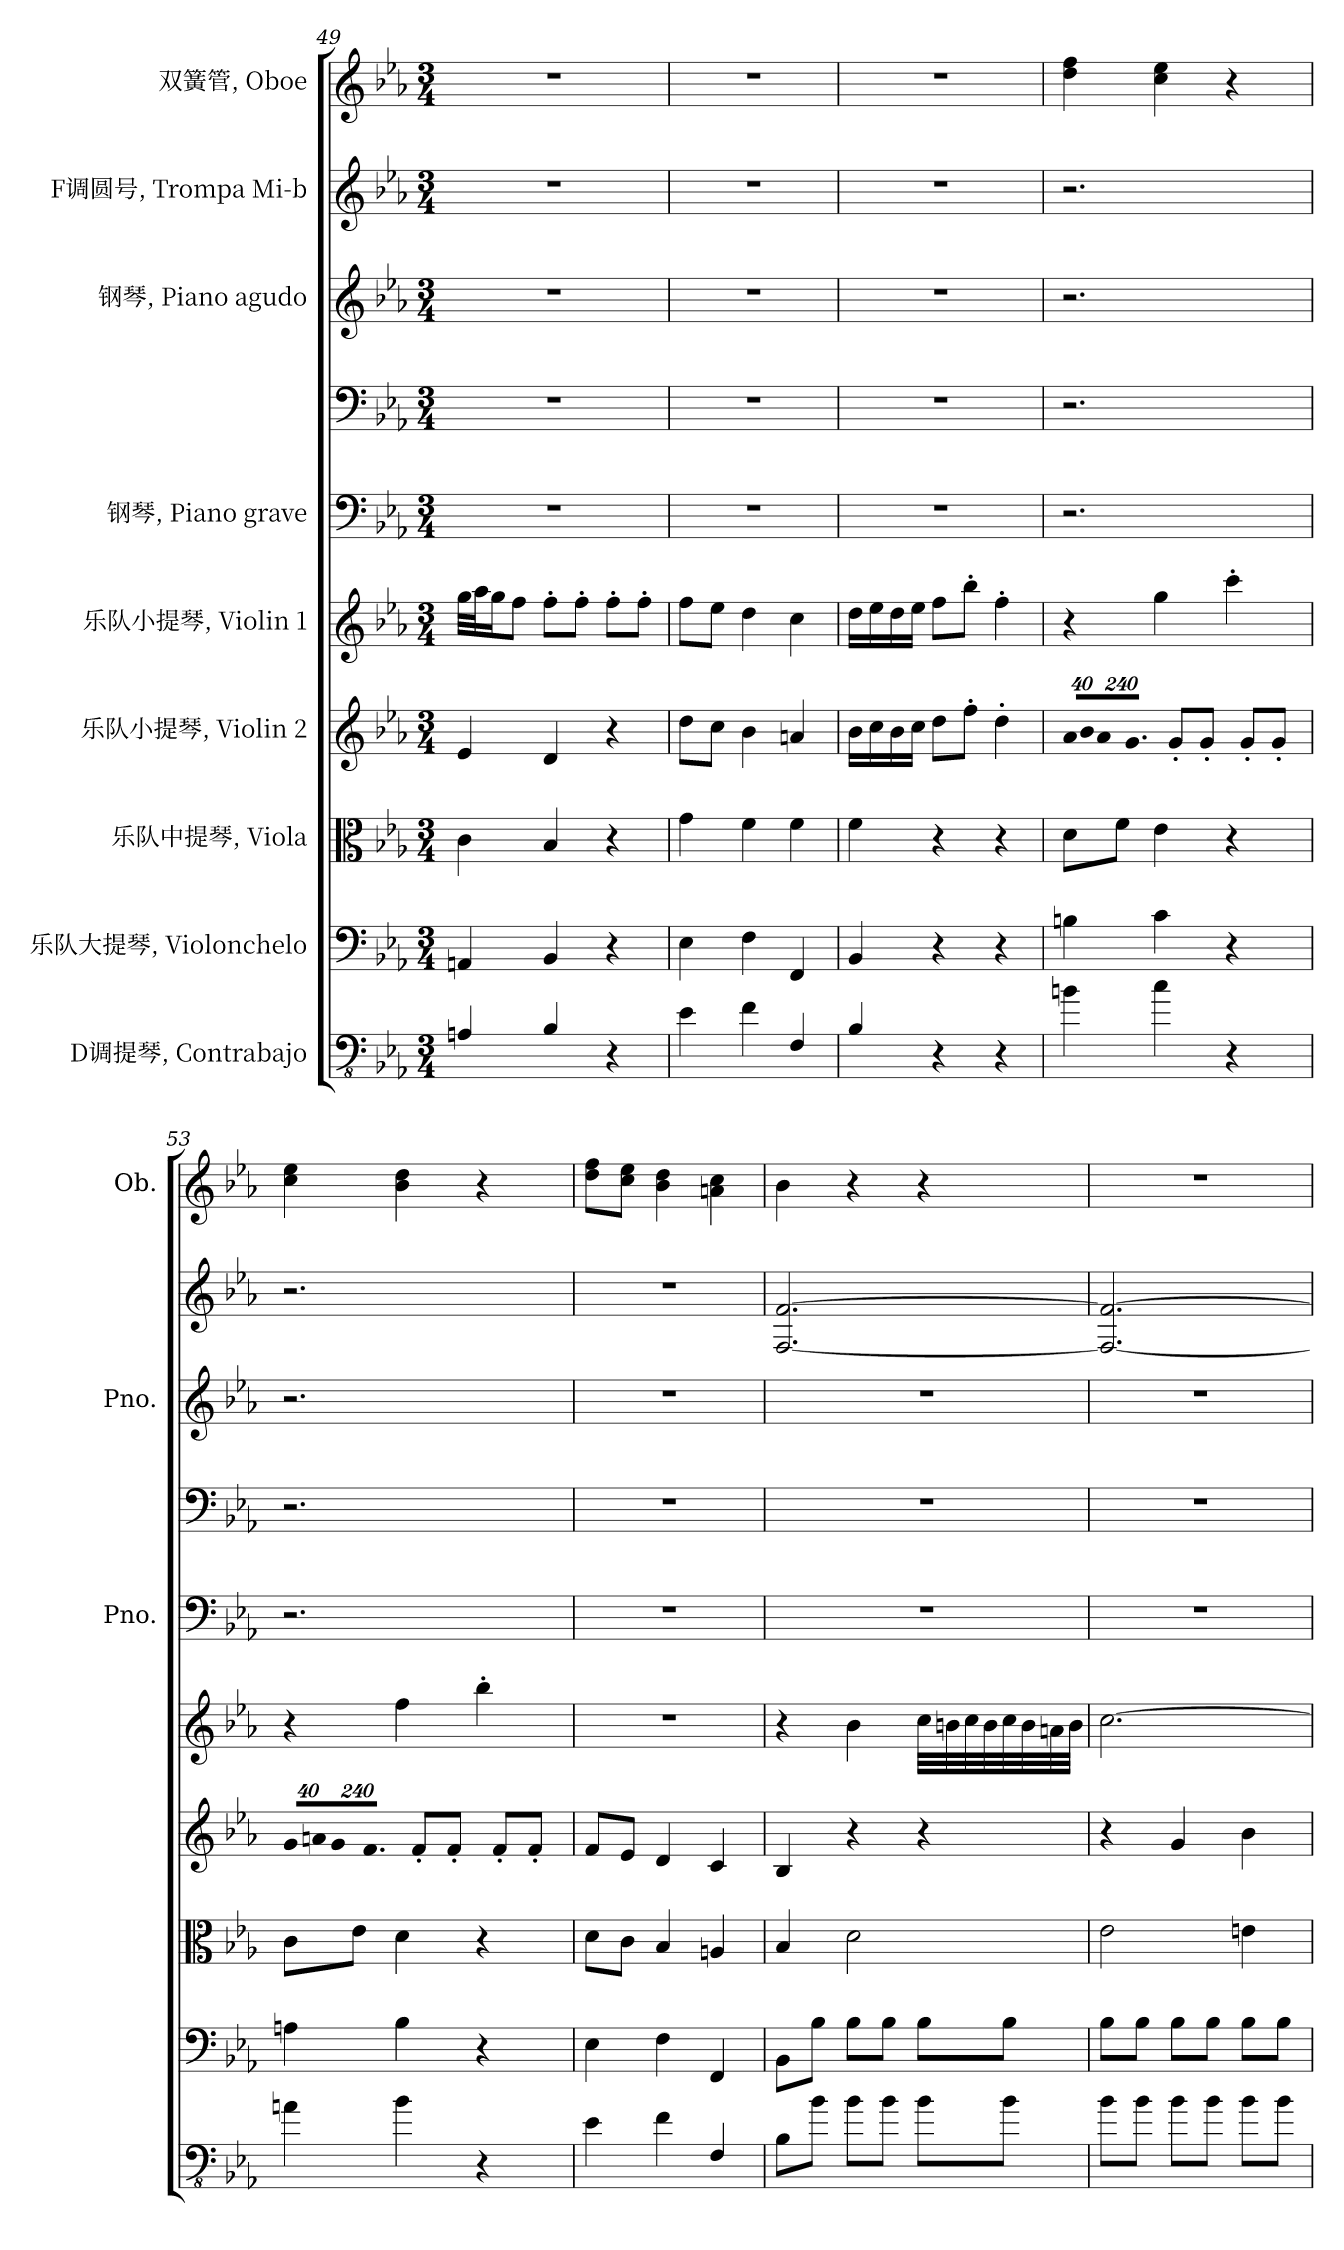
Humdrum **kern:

**kern	**kern	**kern	**kern	**kern	**kern	**kern	**kern	**kern	**kern
*part9	*part8	*part7	*part6	*part5	*part4	*part4	*part3	*part2	*part1
*staff10	*staff9	*staff8	*staff7	*staff6	*staff5	*staff4	*staff3	*staff2	*staff1
*I"D调提琴, Contrabajo	*I"乐队大提琴, Violonchelo	*I"乐队中提琴, Viola	*I"乐队小提琴, Violin 2	*I"乐队小提琴, Violin 1	*I"钢琴, Piano grave	*	*I"钢琴, Piano agudo	*I"F调圆号, Trompa Mi-b	*I"双簧管, Oboe
*	*	*	*	*	*I'Pno.	*	*I'Pno.	*	*I'Ob.
*clefFv4	*clefF4	*clefC3	*clefG2	*clefG2	*clefF4	*clefF4	*clefG2	*clefG2	*clefG2
*ITrd7c12	*	*	*	*	*	*	*	*ITrd4c7	*
*k[b-e-a-]	*k[b-e-a-]	*k[b-e-a-]	*k[b-e-a-]	*k[b-e-a-]	*k[b-e-a-]	*k[b-e-a-]	*k[b-e-a-]	*k[b-e-a-d-]	*k[b-e-a-]
*M3/4	*M3/4	*M3/4	*M3/4	*M3/4	*M3/4	*M3/4	*M3/4	*M3/4	*M3/4
=49	=49	=49	=49	=49	=49	=49	=49	=49	=49
4AAAn/	4AAn/	4c\	4e-/	32gg\LLL	2.r	2.r	2.r	2.r	2.r
.	.	.	.	32aa-\J	.	.	.	.	.
.	.	.	.	16gg\J	.	.	.	.	.
.	.	.	.	8ff\J	.	.	.	.	.
4BBB-/	4BB-/	4B-/	4d/	8ff'\L	.	.	.	.	.
.	.	.	.	8ff'\J	.	.	.	.	.
4r	4r	4r	4r	8ff'\L	.	.	.	.	.
.	.	.	.	8ff'\J	.	.	.	.	.
=50	=50	=50	=50	=50	=50	=50	=50	=50	=50
4EE-\	4E-\	4g\	8dd\L	8ff\L	2.r	2.r	2.r	2.r	2.r
.	.	.	8cc\J	8ee-\J	.	.	.	.	.
4FF\	4F\	4f\	4b-\	4dd\	.	.	.	.	.
4FFF/	4FF/	4f\	4an/	4cc\	.	.	.	.	.
=51	=51	=51	=51	=51	=51	=51	=51	=51	=51
4BBB-/	4BB-/	4f\	16b-\LL	16dd\LL	2.r	2.r	2.r	2.r	2.r
.	.	.	16cc\	16ee-\	.	.	.	.	.
.	.	.	16b-\	16dd\	.	.	.	.	.
.	.	.	16cc\JJ	16ee-\JJ	.	.	.	.	.
4r	4r	4r	8dd\L	8ff\L	.	.	.	.	.
.	.	.	8ff'\J	8bb-'\J	.	.	.	.	.
4r	4r	4r	4dd'\	4ff'\	.	.	.	.	.
=52	=52	=52	=52	=52	=52	=52	=52	=52	=52
*	*	*	*Xbrackettup	*	*	*	*	*	*
!	!	!	!LO:N:vis=32	!	!	!	!	!	!
4BBn\	4Bn\	8d\L	640%23a-/LLL	4r	2.r	2.r	2.r	2.r	4dd\ 4ff\
!	!	!	!LO:N:vis=32	!	!	!	!	!	!
.	.	.	640%23b-/J	.	.	.	.	.	.
!	!	!	!LO:N:vis=16	!	!	!	!	!	!
.	.	.	1920%137a-/	.	.	.	.	.	.
.	.	8f\J	.	.	.	.	.	.	.
!	!	!	!LO:N:vis=16.	!	!	!	!	!	!
.	.	.	960%103g/JJ	.	.	.	.	.	.
4C\	4c\	4e-\	.	4gg\	.	.	.	.	4cc\ 4ee-\
.	.	.	8g'/L	.	.	.	.	.	.
.	.	.	8g'/J	.	.	.	.	.	.
4r	4r	4r	.	4ccc'\	.	.	.	.	4r
.	.	.	8g'/L	.	.	.	.	.	.
.	.	.	8g'/J	.	.	.	.	.	.
1920ryy	1920ryy	1920ryy	.	1920ryy	1920ryy	1920ryy	1920ryy	1920ryy	1920ryy
!!LO:PB:g=z
=53	=53	=53	=53	=53	=53	=53	=53	=53	=53
!	!	!	!LO:N:vis=32	!	!	!	!	!	!
4AAn\	4An\	8c\L	640%23g/LLL	4r	2.r	2.r	2.r	2.r	4cc\ 4ee-\
!	!	!	!LO:N:vis=32	!	!	!	!	!	!
.	.	.	640%23an/J	.	.	.	.	.	.
!	!	!	!LO:N:vis=16	!	!	!	!	!	!
.	.	.	1920%137g/	.	.	.	.	.	.
.	.	8e-\J	.	.	.	.	.	.	.
!	!	!	!LO:N:vis=16.	!	!	!	!	!	!
.	.	.	960%103f/JJ	.	.	.	.	.	.
4BB-\	4B-\	4d\	.	4ff\	.	.	.	.	4b-\ 4dd\
.	.	.	8f'/L	.	.	.	.	.	.
.	.	.	8f'/J	.	.	.	.	.	.
4r	4r	4r	.	4bb-'\	.	.	.	.	4r
.	.	.	8f'/L	.	.	.	.	.	.
.	.	.	8f'/J	.	.	.	.	.	.
1920ryy	1920ryy	1920ryy	.	1920ryy	1920ryy	1920ryy	1920ryy	1920ryy	1920ryy
=54	=54	=54	=54	=54	=54	=54	=54	=54	=54
4EE-\	4E-\	8d\L	8f/L	2.r	2.r	2.r	2.r	2.r	8dd\ 8ff\L
.	.	8c\J	8e-/J	.	.	.	.	.	8cc\ 8ee-\J
4FF\	4F\	4B-/	4d/	.	.	.	.	.	4b-\ 4dd\
4FFF/	4FF/	4An/	4c/	.	.	.	.	.	4an\ 4cc\
=55	=55	=55	=55	=55	=55	=55	=55	=55	=55
*	*	*	*	*	*	*	*	*	*MM145
8BBB-\L	8BB-\L	4B-/	4B-/	4r	2.r	2.r	2.r	[2.BB-/ [2.B-/	4b-\
8BB-\J	8B-\J	.	.	.	.	.	.	.	.
8BB-\L	8B-\L	2d\	4r	4b-\	.	.	.	.	4r
8BB-\J	8B-\J	.	.	.	.	.	.	.	.
8BB-\L	8B-\L	.	4r	32cc\LLL	.	.	.	.	4r
.	.	.	.	32bn\	.	.	.	.	.
.	.	.	.	32cc\	.	.	.	.	.
.	.	.	.	32b\	.	.	.	.	.
8BB-\J	8B-\J	.	.	32cc\	.	.	.	.	.
.	.	.	.	32b\	.	.	.	.	.
.	.	.	.	32an\	.	.	.	.	.
.	.	.	.	32b\JJJ	.	.	.	.	.
=56	=56	=56	=56	=56	=56	=56	=56	=56	=56
8BB-\L	8B-\L	2e-\	4r	[2.cc\	2.r	2.r	2.r	2.BB-/_ 2.B-/_	2.r
8BB-\J	8B-\J	.	.	.	.	.	.	.	.
8BB-\L	8B-\L	.	4g/	.	.	.	.	.	.
8BB-\J	8B-\J	.	.	.	.	.	.	.	.
8BB-\L	8B-\L	4en\	4b-\	.	.	.	.	.	.
8BB-\J	8B-\J	.	.	.	.	.	.	.	.
=	=	=	=	=	=	=	=	=	=
*-	*-	*-	*-	*-	*-	*-	*-	*-	*-
